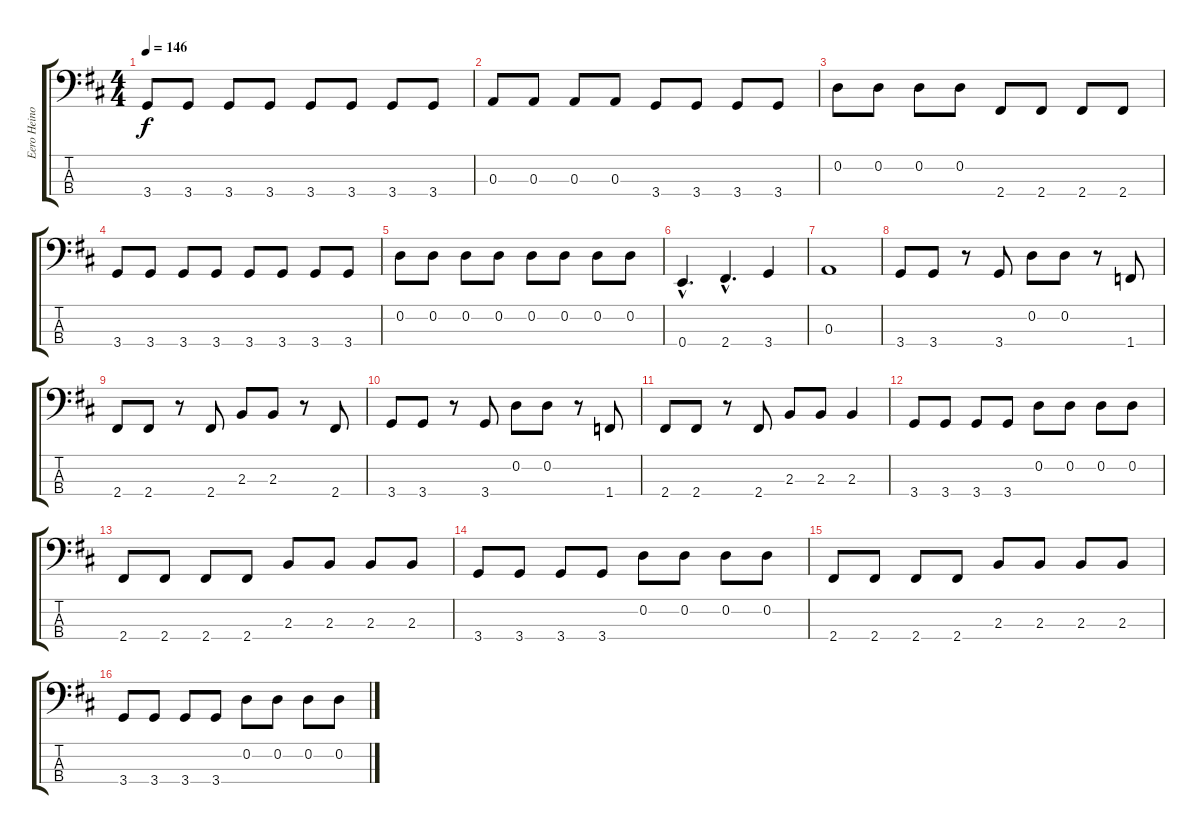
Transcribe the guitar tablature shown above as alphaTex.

\track ("Eero Heinonen" "Eero Heino") {instrument electricbassfinger}
\staff {score tabs}
\tuning (G2 D2 A1 E1) {hide}
\ts (4 4)
\tempo 146
\clef f4
\ks d
3.4.8{dy f} 3.4.8 3.4.8 3.4.8 3.4.8 3.4.8 3.4.8 3.4.8 |
0.3.8 0.3.8 0.3.8 0.3.8 3.4.8 3.4.8 3.4.8 3.4.8 |
0.2.8 0.2.8 0.2.8 0.2.8 2.4.8 2.4.8 2.4.8 2.4.8 |
3.4.8 3.4.8 3.4.8 3.4.8 3.4.8 3.4.8 3.4.8 3.4.8 |
0.2.8 0.2.8 0.2.8 0.2.8 0.2.8 0.2.8 0.2.8 0.2.8 |
0.4{hac}.4{d} 2.4{hac}.4{d} 3.4.4 |
0.3.1 |
3.4.8 3.4.8 r.8 3.4.8 0.2.8 0.2.8 r.8 1.4.8 |
2.4.8 2.4.8 r.8 2.4.8 2.3.8 2.3.8 r.8 2.4.8 |
3.4.8 3.4.8 r.8 3.4.8 0.2.8 0.2.8 r.8 1.4.8 |
2.4.8 2.4.8 r.8 2.4.8 2.3.8 2.3.8 2.3.4 |
3.4.8 3.4.8 3.4.8 3.4.8 0.2.8 0.2.8 0.2.8 0.2.8 |
2.4.8 2.4.8 2.4.8 2.4.8 2.3.8 2.3.8 2.3.8 2.3.8 |
3.4.8 3.4.8 3.4.8 3.4.8 0.2.8 0.2.8 0.2.8 0.2.8 |
2.4.8 2.4.8 2.4.8 2.4.8 2.3.8 2.3.8 2.3.8 2.3.8 |
3.4.8 3.4.8 3.4.8 3.4.8 0.2.8 0.2.8 0.2.8 0.2.8
